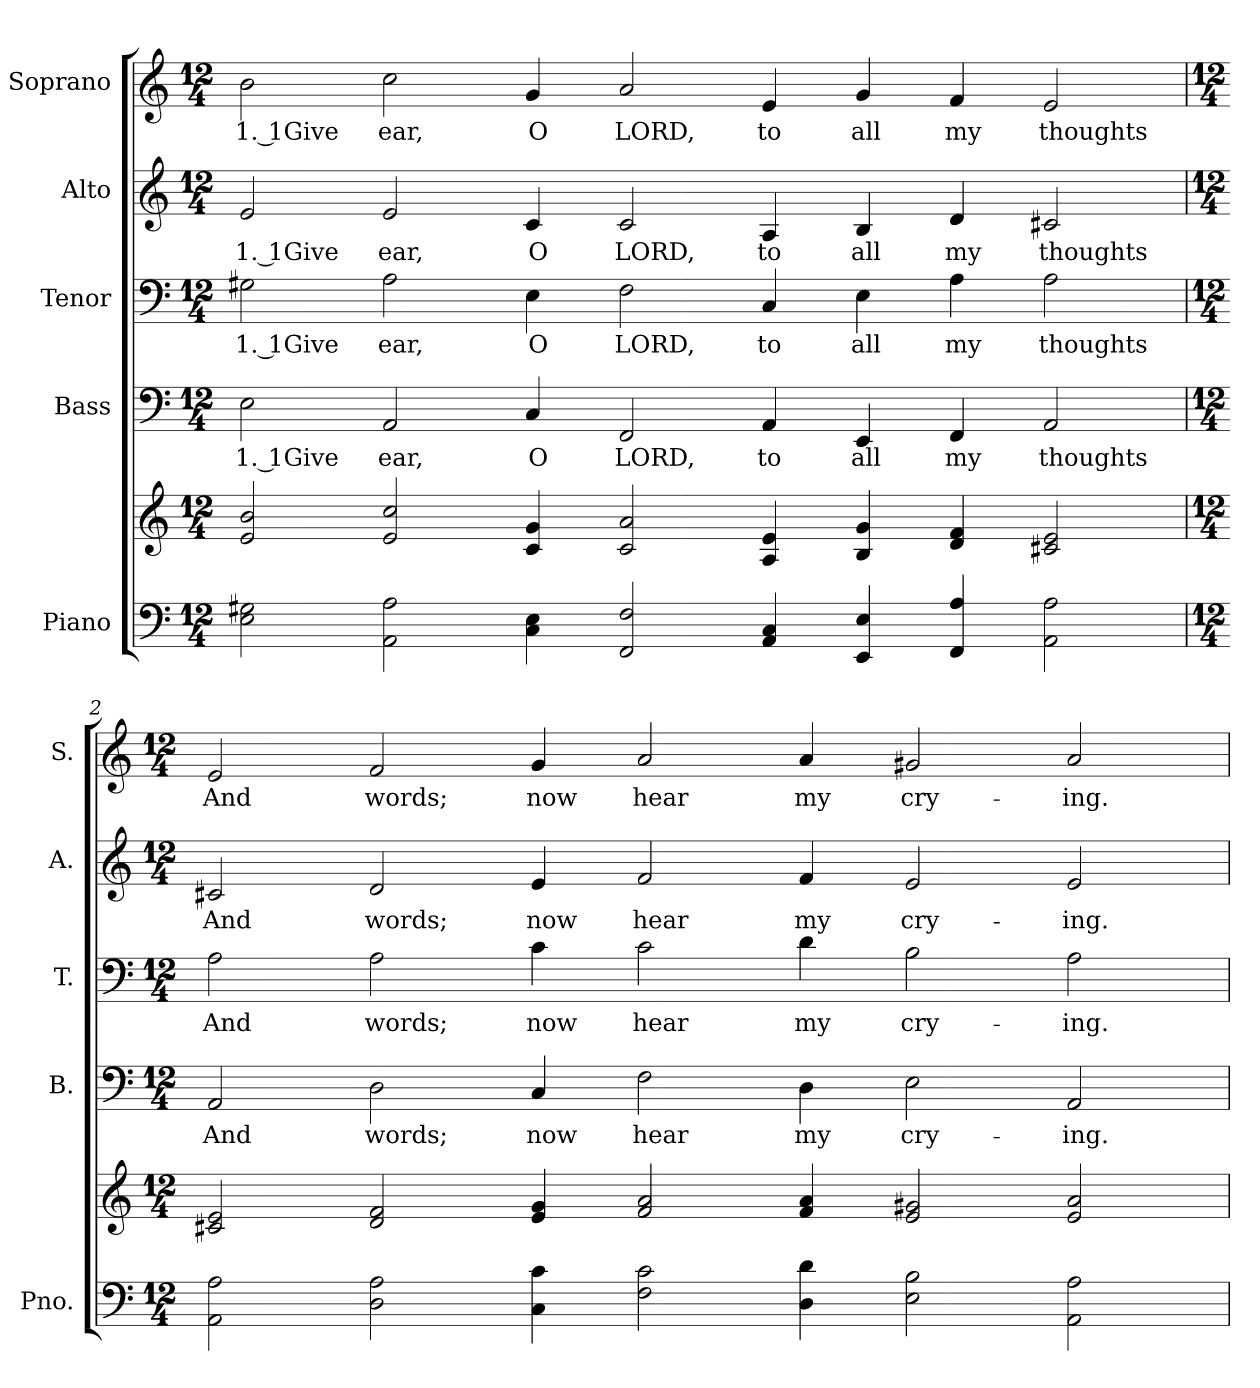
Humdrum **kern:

**kern	**kern	**kern	**text	**kern	**text	**kern	**text	**kern	**text
*part5	*part5	*part4	*part4	*part3	*part3	*part2	*part2	*part1	*part1
*staff6	*staff5	*staff4	*staff4	*staff3	*staff3	*staff2	*staff2	*staff1	*staff1
*I"Piano	*	*I"Bass	*	*I"Tenor	*	*I"Alto	*	*I"Soprano	*
*I'Pno.	*	*I'B.	*	*I'T.	*	*I'A.	*	*I'S.	*
!!LO:PB:g=z
*clefF4	*clefG2	*clefF4	*	*clefF4	*	*clefG2	*	*clefG2	*
*k[]	*k[]	*k[]	*	*k[]	*	*k[]	*	*k[]	*
*C:	*C:	*C:	*	*C:	*	*C:	*	*C:	*
*M12/4	*M12/4	*M12/4	*	*M12/4	*	*M12/4	*	*M12/4	*
*MM180	*MM180	*MM180	*	*MM180	*	*MM180	*	*MM180	*
=1	=1	=1	=1	=1	=1	=1	=1	=1	=1
!	!	!	!LO:LY:b:color=#000000	!	!	!	!	!	!
!	!	!	!	!	!LO:LY:b:color=#000000	!	!	!	!
!	!	!	!	!	!	!	!LO:LY:b:color=#000000	!	!
!	!	!	!	!	!	!	!	!	!LO:LY:b:color=#000000
2Ei\ 2G#Xi	2ei/ 2bi	2Ei\	1. 1Give	2G#Xi\	1. 1Give	2ei/	1. 1Give	2bi\	1. 1Give
!	!	!	!LO:LY:b:color=#000000	!	!	!	!	!	!
!	!	!	!	!	!LO:LY:b:color=#000000	!	!	!	!
!	!	!	!	!	!	!	!LO:LY:b:color=#000000	!	!
!	!	!	!	!	!	!	!	!	!LO:LY:b:color=#000000
2AAi\ 2Ai	2ei/ 2cci	2AAi/	ear,	2Ai\	ear,	2ei/	ear,	2cci\	ear,
!	!	!	!LO:LY:b:color=#000000	!	!	!	!	!	!
!	!	!	!	!	!LO:LY:b:color=#000000	!	!	!	!
!	!	!	!	!	!	!	!LO:LY:b:color=#000000	!	!
!	!	!	!	!	!	!	!	!	!LO:LY:b:color=#000000
4Ci\ 4Ei	4ci/ 4gi	4Ci/	O	4Ei\	O	4ci/	O	4gi/	O
!	!	!	!LO:LY:b:color=#000000	!	!	!	!	!	!
!	!	!	!	!	!LO:LY:b:color=#000000	!	!	!	!
!	!	!	!	!	!	!	!LO:LY:b:color=#000000	!	!
!	!	!	!	!	!	!	!	!	!LO:LY:b:color=#000000
2FFi/ 2Fi	2ci/ 2ai	2FFi/	LORD,	2Fi\	LORD,	2ci/	LORD,	2ai/	LORD,
!	!	!	!LO:LY:b:color=#000000	!	!	!	!	!	!
!	!	!	!	!	!LO:LY:b:color=#000000	!	!	!	!
!	!	!	!	!	!	!	!LO:LY:b:color=#000000	!	!
!	!	!	!	!	!	!	!	!	!LO:LY:b:color=#000000
4AAi/ 4Ci	4Ai/ 4ei	4AAi/	to	4Ci/	to	4Ai/	to	4ei/	to
!	!	!	!LO:LY:b:color=#000000	!	!	!	!	!	!
!	!	!	!	!	!LO:LY:b:color=#000000	!	!	!	!
!	!	!	!	!	!	!	!LO:LY:b:color=#000000	!	!
!	!	!	!	!	!	!	!	!	!LO:LY:b:color=#000000
4EEi/ 4Ei	4Bi/ 4gi	4EEi/	all	4Ei\	all	4Bi/	all	4gi/	all
!	!	!	!LO:LY:b:color=#000000	!	!	!	!	!	!
!	!	!	!	!	!LO:LY:b:color=#000000	!	!	!	!
!	!	!	!	!	!	!	!LO:LY:b:color=#000000	!	!
!	!	!	!	!	!	!	!	!	!LO:LY:b:color=#000000
4FFi/ 4Ai	4di/ 4fi	4FFi/	my	4Ai\	my	4di/	my	4fi/	my
!	!	!	!LO:LY:b:color=#000000	!	!	!	!	!	!
!	!	!	!	!	!LO:LY:b:color=#000000	!	!	!	!
!	!	!	!	!	!	!	!LO:LY:b:color=#000000	!	!
!	!	!	!	!	!	!	!	!	!LO:LY:b:color=#000000
2AAi\ 2Ai	2c#Xi/ 2ei	2AAi/	thoughts	2Ai\	thoughts	2c#Xi/	thoughts	2ei/	thoughts
=2	=2	=2	=2	=2	=2	=2	=2	=2	=2
*M12/4	*M12/4	*M12/4	*	*M12/4	*	*M12/4	*	*M12/4	*
!	!	!	!LO:LY:b:color=#000000	!	!	!	!	!	!
!	!	!	!	!	!LO:LY:b:color=#000000	!	!	!	!
!	!	!	!	!	!	!	!LO:LY:b:color=#000000	!	!
!	!	!	!	!	!	!	!	!	!LO:LY:b:color=#000000
2AAi\ 2Ai	2c#Xi/ 2ei	2AAi/	And	2Ai\	And	2c#Xi/	And	2ei/	And
!	!	!	!LO:LY:b:color=#000000	!	!	!	!	!	!
!	!	!	!	!	!LO:LY:b:color=#000000	!	!	!	!
!	!	!	!	!	!	!	!LO:LY:b:color=#000000	!	!
!	!	!	!	!	!	!	!	!	!LO:LY:b:color=#000000
2Di\ 2Ai	2di/ 2fi	2Di\	words;	2Ai\	words;	2di/	words;	2fi/	words;
!	!	!	!LO:LY:b:color=#000000	!	!	!	!	!	!
!	!	!	!	!	!LO:LY:b:color=#000000	!	!	!	!
!	!	!	!	!	!	!	!LO:LY:b:color=#000000	!	!
!	!	!	!	!	!	!	!	!	!LO:LY:b:color=#000000
4Ci\ 4ci	4ei/ 4gi	4Ci/	now	4ci\	now	4ei/	now	4gi/	now
!	!	!	!LO:LY:b:color=#000000	!	!	!	!	!	!
!	!	!	!	!	!LO:LY:b:color=#000000	!	!	!	!
!	!	!	!	!	!	!	!LO:LY:b:color=#000000	!	!
!	!	!	!	!	!	!	!	!	!LO:LY:b:color=#000000
2Fi\ 2ci	2fi/ 2ai	2Fi\	hear	2ci\	hear	2fi/	hear	2ai/	hear
!	!	!	!LO:LY:b:color=#000000	!	!	!	!	!	!
!	!	!	!	!	!LO:LY:b:color=#000000	!	!	!	!
!	!	!	!	!	!	!	!LO:LY:b:color=#000000	!	!
!	!	!	!	!	!	!	!	!	!LO:LY:b:color=#000000
4Di\ 4di	4fi/ 4ai	4Di\	my	4di\	my	4fi/	my	4ai/	my
!	!	!	!LO:LY:b:color=#000000	!	!	!	!	!	!
!	!	!	!	!	!LO:LY:b:color=#000000	!	!	!	!
!	!	!	!	!	!	!	!LO:LY:b:color=#000000	!	!
!	!	!	!	!	!	!	!	!	!LO:LY:b:color=#000000
2Ei\ 2Bi	2ei/ 2g#Xi	2Ei\	cry-	2Bi\	cry-	2ei/	cry-	2g#Xi/	cry-
!	!	!	!LO:LY:b:color=#000000	!	!	!	!	!	!
!	!	!	!	!	!LO:LY:b:color=#000000	!	!	!	!
!	!	!	!	!	!	!	!LO:LY:b:color=#000000	!	!
!	!	!	!	!	!	!	!	!	!LO:LY:b:color=#000000
2AAi\ 2Ai	2ei/ 2ai	2AAi/	-ing.	2Ai\	-ing.	2ei/	-ing.	2ai/	-ing.
=	=	=	=	=	=	=	=	=	=
*-	*-	*-	*-	*-	*-	*-	*-	*-	*-
